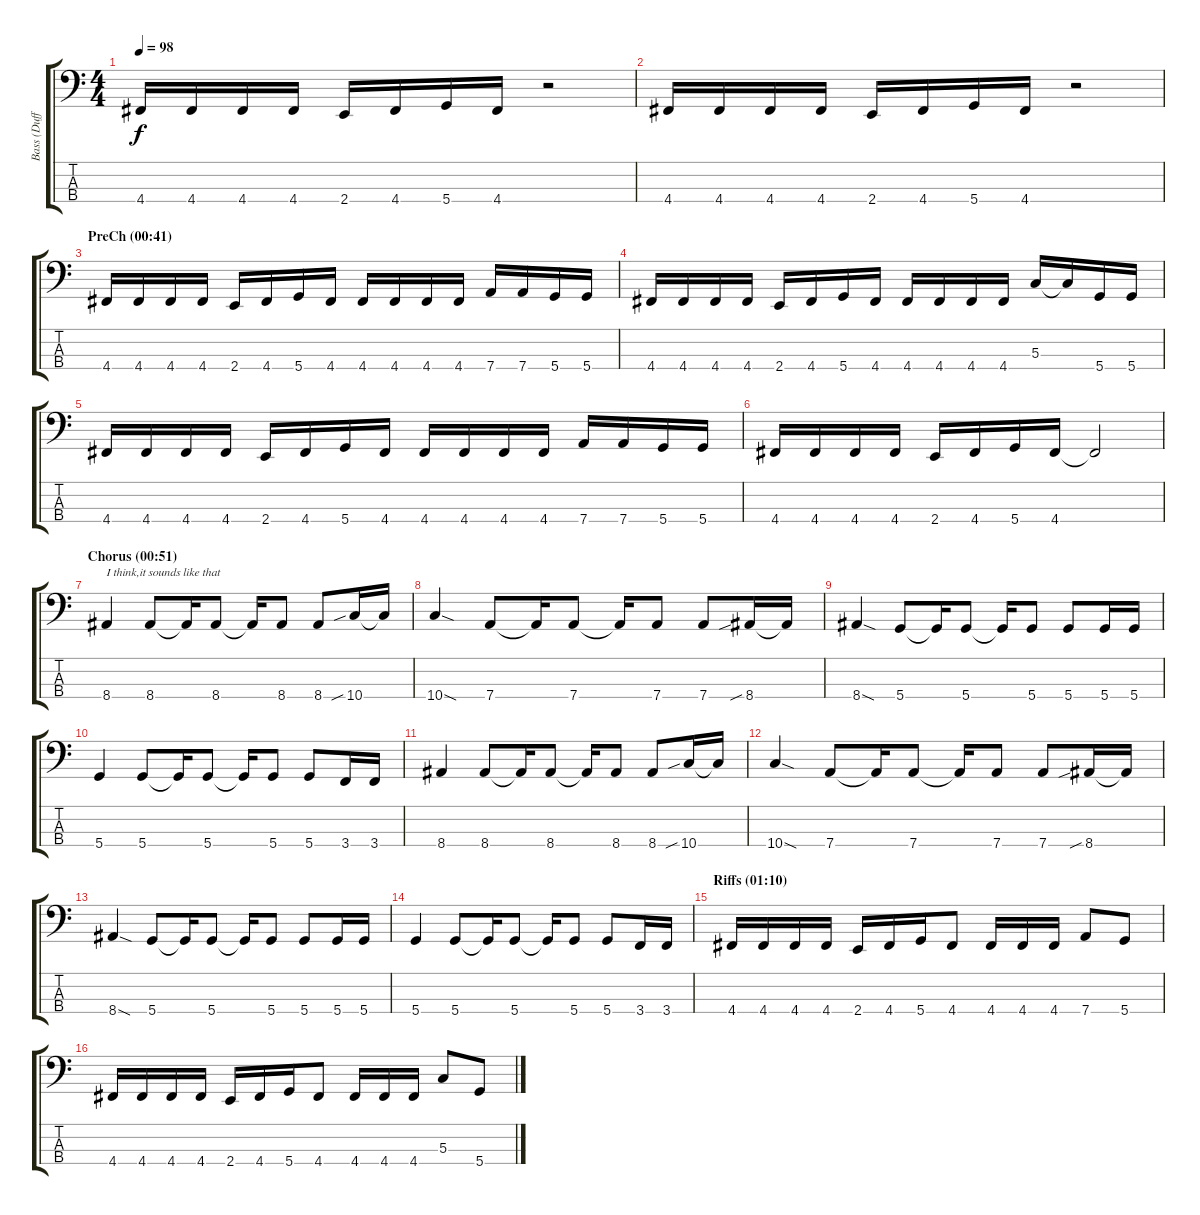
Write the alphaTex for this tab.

\track ("Bass (Duff McKagan)" "Bass (Duff") {instrument electricbasspick}
\staff {score tabs}
\tuning (F2 C2 G1 D1) {hide}
\ts (4 4)
\tempo 98
\clef f4
\ks c
4.4.16{dy f} 4.4.16 4.4.16 4.4.16 2.4.16 4.4.16 5.4.16 4.4.16 r.2 |
4.4.16 4.4.16 4.4.16 4.4.16 2.4.16 4.4.16 5.4.16 4.4.16 r.2 |
\section ("" "PreCh (00:41)")
4.4.16 4.4.16 4.4.16 4.4.16 2.4.16 4.4.16 5.4.16 4.4.16 4.4.16 4.4.16 4.4.16 4.4.16 7.4.16 7.4.16 5.4.16 5.4.16 |
4.4.16 4.4.16 4.4.16 4.4.16 2.4.16 4.4.16 5.4.16 4.4.16 4.4.16 4.4.16 4.4.16 4.4.16 5.3.16 5.3{t}.16 5.4.16 5.4.16 |
4.4.16 4.4.16 4.4.16 4.4.16 2.4.16 4.4.16 5.4.16 4.4.16 4.4.16 4.4.16 4.4.16 4.4.16 7.4.16 7.4.16 5.4.16 5.4.16 |
4.4.16 4.4.16 4.4.16 4.4.16 2.4.16 4.4.16 5.4.16 4.4.16 4.4{t}.2 |
\section ("" "Chorus (00:51)")
8.4.4{txt "I think,it sounds like that"} 8.4.8 8.4{t}.16 8.4.8 8.4{t}.16 8.4.8 8.4.8 10.4{sib}.16 10.4{t}.16 |
10.4{sod}.4 7.4.8 7.4{t}.16 7.4.8 7.4{t}.16 7.4.8 7.4.8 8.4{sib}.16 8.4{t}.16 |
8.4{sod}.4 5.4.8 5.4{t}.16 5.4.8 5.4{t}.16 5.4.8 5.4.8 5.4.16 5.4.16 |
5.4.4 5.4.8 5.4{t}.16 5.4.8 5.4{t}.16 5.4.8 5.4.8 3.4.16 3.4.16 |
8.4.4 8.4.8 8.4{t}.16 8.4.8 8.4{t}.16 8.4.8 8.4.8 10.4{sib}.16 10.4{t}.16 |
10.4{sod}.4 7.4.8 7.4{t}.16 7.4.8 7.4{t}.16 7.4.8 7.4.8 8.4{sib}.16 8.4{t}.16 |
8.4{sod}.4 5.4.8 5.4{t}.16 5.4.8 5.4{t}.16 5.4.8 5.4.8 5.4.16 5.4.16 |
5.4.4 5.4.8 5.4{t}.16 5.4.8 5.4{t}.16 5.4.8 5.4.8 3.4.16 3.4.16 |
\section ("" "Riffs (01:10)")
4.4.16 4.4.16 4.4.16 4.4.16 2.4.16 4.4.16 5.4.16 4.4.8 4.4.16 4.4.16 4.4.16 7.4.8 5.4.8 |
4.4.16 4.4.16 4.4.16 4.4.16 2.4.16 4.4.16 5.4.16 4.4.8 4.4.16 4.4.16 4.4.16 5.3.8 5.4.8
